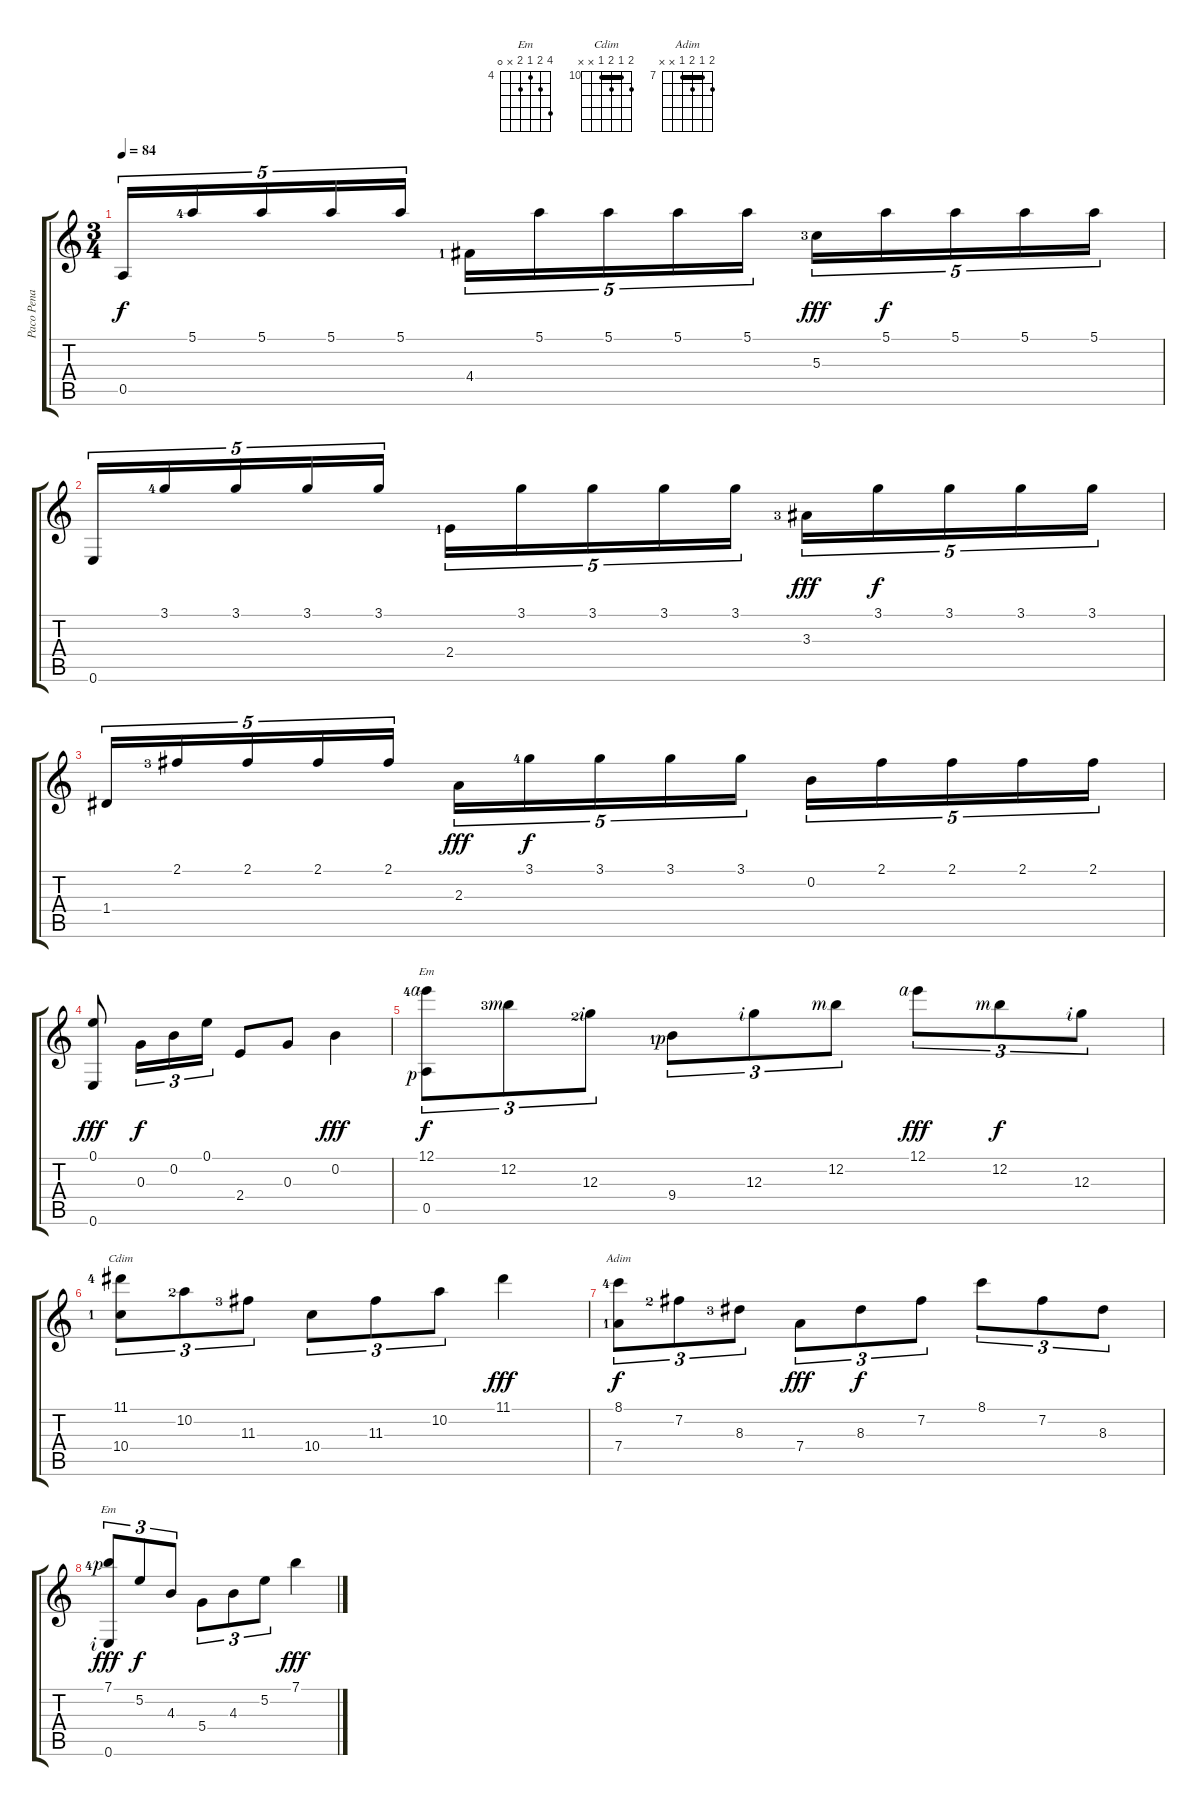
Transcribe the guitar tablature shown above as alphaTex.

\track ("Paco Pena Flamenko Gitar" "Paco Pena ") {instrument acousticguitarnylon}
\staff {score tabs}
\tuning (E4 B3 G3 D3 A2 E2) {hide}
\chord ("Em" 12 12 12 9 x x) {firstfret 9 barre 12}
\chord ("Cdim" 11 10 11 10 x x) {firstfret 10 barre 10}
\chord ("Adim" 8 7 8 7 x x) {firstfret 7 barre 7}
\chord ("Em" 7 5 4 5 x 0) {firstfret 4}
\ts (3 4)
\tempo 84
\clef g2
\ks c
0.5.16{tu (5 4) dy f} 5.1{lf 5}.16{tu (5 4)} 5.1.16{tu (5 4)} 5.1.16{tu (5 4)} 5.1.16{tu (5 4)} 4.4{lf 2}.16{tu (5 4)} 5.1.16{tu (5 4)} 5.1.16{tu (5 4)} 5.1.16{tu (5 4)} 5.1.16{tu (5 4)} 5.3{lf 4}.16{tu (5 4) dy fff} 5.1.16{tu (5 4) dy f} 5.1.16{tu (5 4)} 5.1.16{tu (5 4)} 5.1.16{tu (5 4)} |
0.6.16{tu (5 4)} 3.1{lf 5}.16{tu (5 4)} 3.1.16{tu (5 4)} 3.1.16{tu (5 4)} 3.1.16{tu (5 4)} 2.4{lf 2}.16{tu (5 4)} 3.1.16{tu (5 4)} 3.1.16{tu (5 4)} 3.1.16{tu (5 4)} 3.1.16{tu (5 4)} 3.3{lf 4}.16{tu (5 4) dy fff} 3.1.16{tu (5 4) dy f} 3.1.16{tu (5 4)} 3.1.16{tu (5 4)} 3.1.16{tu (5 4)} |
1.4.16{tu (5 4)} 2.1{lf 4}.16{tu (5 4)} 2.1.16{tu (5 4)} 2.1.16{tu (5 4)} 2.1.16{tu (5 4)} 2.3.16{tu (5 4) dy fff} 3.1{lf 5}.16{tu (5 4) dy f} 3.1.16{tu (5 4)} 3.1.16{tu (5 4)} 3.1.16{tu (5 4)} 0.2.16{tu (5 4)} 2.1.16{tu (5 4)} 2.1.16{tu (5 4)} 2.1.16{tu (5 4)} 2.1.16{tu (5 4)} |
(0.1 0.6).8{dy fff} 0.3.16{tu (3 2) dy f} 0.2.16{tu (3 2)} 0.1.16{tu (3 2)} 2.4.8 0.3.8 0.2.4{dy fff} |
(12.1{lf 5 rf 4} 0.5{rf 1}).8{tu (3 2) ch "Em" dy f} 12.2{lf 4 rf 3}.8{tu (3 2)} 12.3{lf 3 rf 2}.8{tu (3 2)} 9.4{lf 2 rf 1}.8{tu (3 2)} 12.3{rf 2}.8{tu (3 2)} 12.2{rf 3}.8{tu (3 2)} 12.1{rf 4}.8{tu (3 2) dy fff} 12.2{rf 3}.8{tu (3 2) dy f} 12.3{rf 2}.8{tu (3 2)} |
(11.1{lf 5} 10.4{lf 2}).8{tu (3 2) ch "Cdim"} 10.2{lf 3}.8{tu (3 2)} 11.3{lf 4}.8{tu (3 2)} 10.4.8{tu (3 2)} 11.3.8{tu (3 2)} 10.2.8{tu (3 2)} 11.1.4{dy fff} |
(8.1{lf 5} 7.4{lf 2}).8{tu (3 2) ch "Adim" dy f} 7.2{lf 3}.8{tu (3 2)} 8.3{lf 4}.8{tu (3 2)} 7.4.8{tu (3 2) dy fff} 8.3.8{tu (3 2) dy f} 7.2.8{tu (3 2)} 8.1.8{tu (3 2)} 7.2.8{tu (3 2)} 8.3.8{tu (3 2)} |
(7.1{lf 5 rf 1} 0.6{rf 2}).8{tu (3 2) ch "Em" dy fff} 5.2.8{tu (3 2) dy f} 4.3.8{tu (3 2)} 5.4.8{tu (3 2)} 4.3.8{tu (3 2)} 5.2.8{tu (3 2)} 7.1.4{dy fff}
